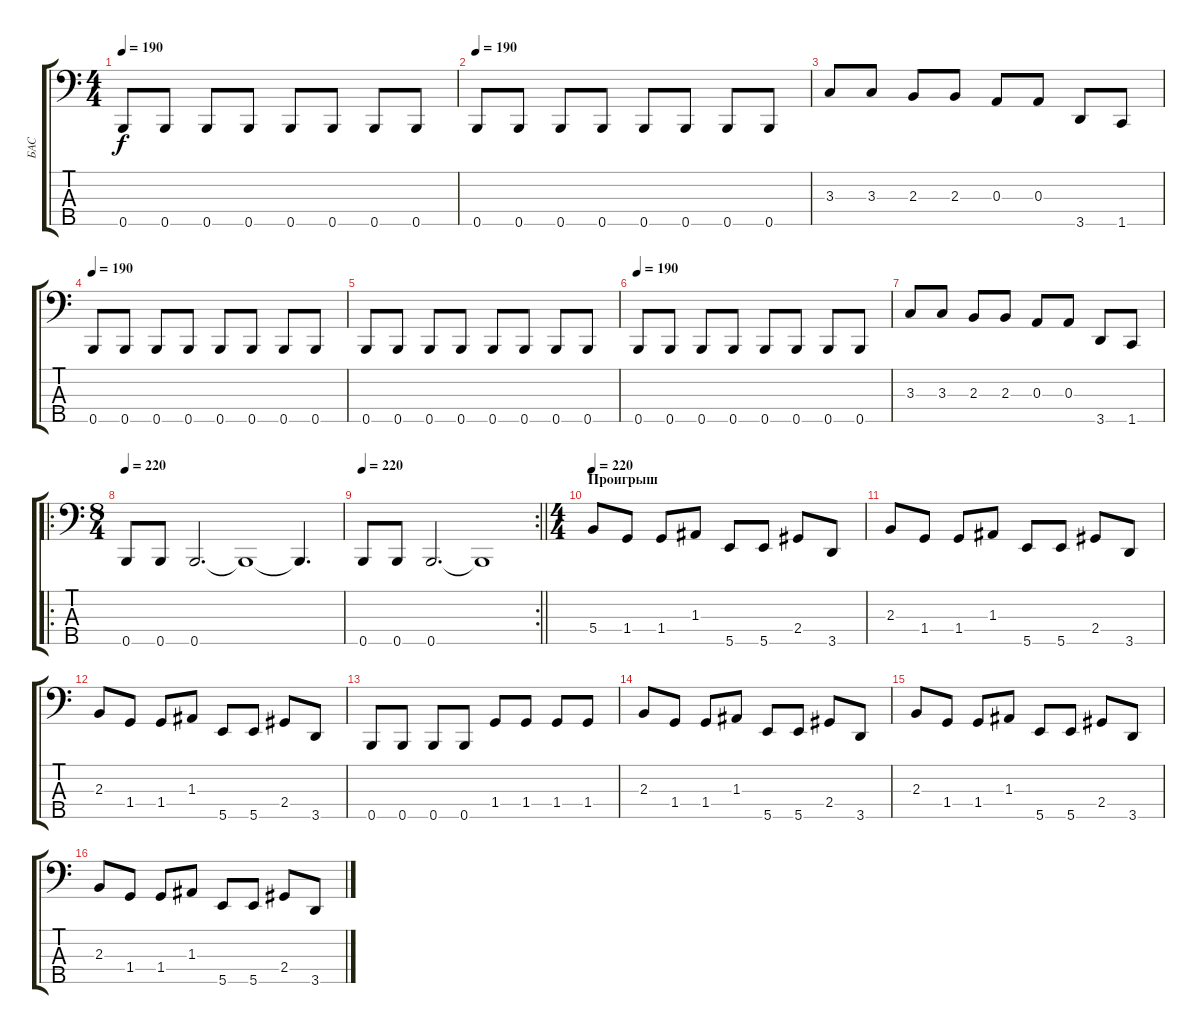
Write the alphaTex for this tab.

\track ("БАС" "БАС") {instrument electricbasspick}
\staff {score tabs}
\tuning (G2 D2 A1 Gb1 B0) {hide}
\ts (4 4)
\tempo 190
\clef f4
\ks c
0.5.8{dy f} 0.5.8 0.5.8 0.5.8 0.5.8 0.5.8 0.5.8 0.5.8 |
\tempo 190
0.5.8 0.5.8 0.5.8 0.5.8 0.5.8 0.5.8 0.5.8 0.5.8 |
3.3.8 3.3.8 2.3.8 2.3.8 0.3.8 0.3.8 3.5.8 1.5.8 |
\tempo 190
0.5.8 0.5.8 0.5.8 0.5.8 0.5.8 0.5.8 0.5.8 0.5.8 |
0.5.8 0.5.8 0.5.8 0.5.8 0.5.8 0.5.8 0.5.8 0.5.8 |
\tempo 190
0.5.8 0.5.8 0.5.8 0.5.8 0.5.8 0.5.8 0.5.8 0.5.8 |
3.3.8 3.3.8 2.3.8 2.3.8 0.3.8 0.3.8 3.5.8 1.5.8 |
\ro
\ts (8 4)
\tempo 220
0.5.8 0.5.8 0.5.2{d} 0.5{t}.1 0.5{t}.4{d} |
\rc 2
\tempo 220
\barLineRight lightlight
0.5.8 0.5.8 0.5.2{d} 0.5{t}.1 |
\ts (4 4)
\section ("" "Проигрыш")
\tempo 220
5.4.8 1.4.8 1.4.8 1.3.8 5.5.8 5.5.8 2.4.8 3.5.8 |
2.3.8 1.4.8 1.4.8 1.3.8 5.5.8 5.5.8 2.4.8 3.5.8 |
2.3.8 1.4.8 1.4.8 1.3.8 5.5.8 5.5.8 2.4.8 3.5.8 |
0.5.8 0.5.8 0.5.8 0.5.8 1.4.8 1.4.8 1.4.8 1.4.8 |
2.3.8 1.4.8 1.4.8 1.3.8 5.5.8 5.5.8 2.4.8 3.5.8 |
2.3.8 1.4.8 1.4.8 1.3.8 5.5.8 5.5.8 2.4.8 3.5.8 |
2.3.8 1.4.8 1.4.8 1.3.8 5.5.8 5.5.8 2.4.8 3.5.8
